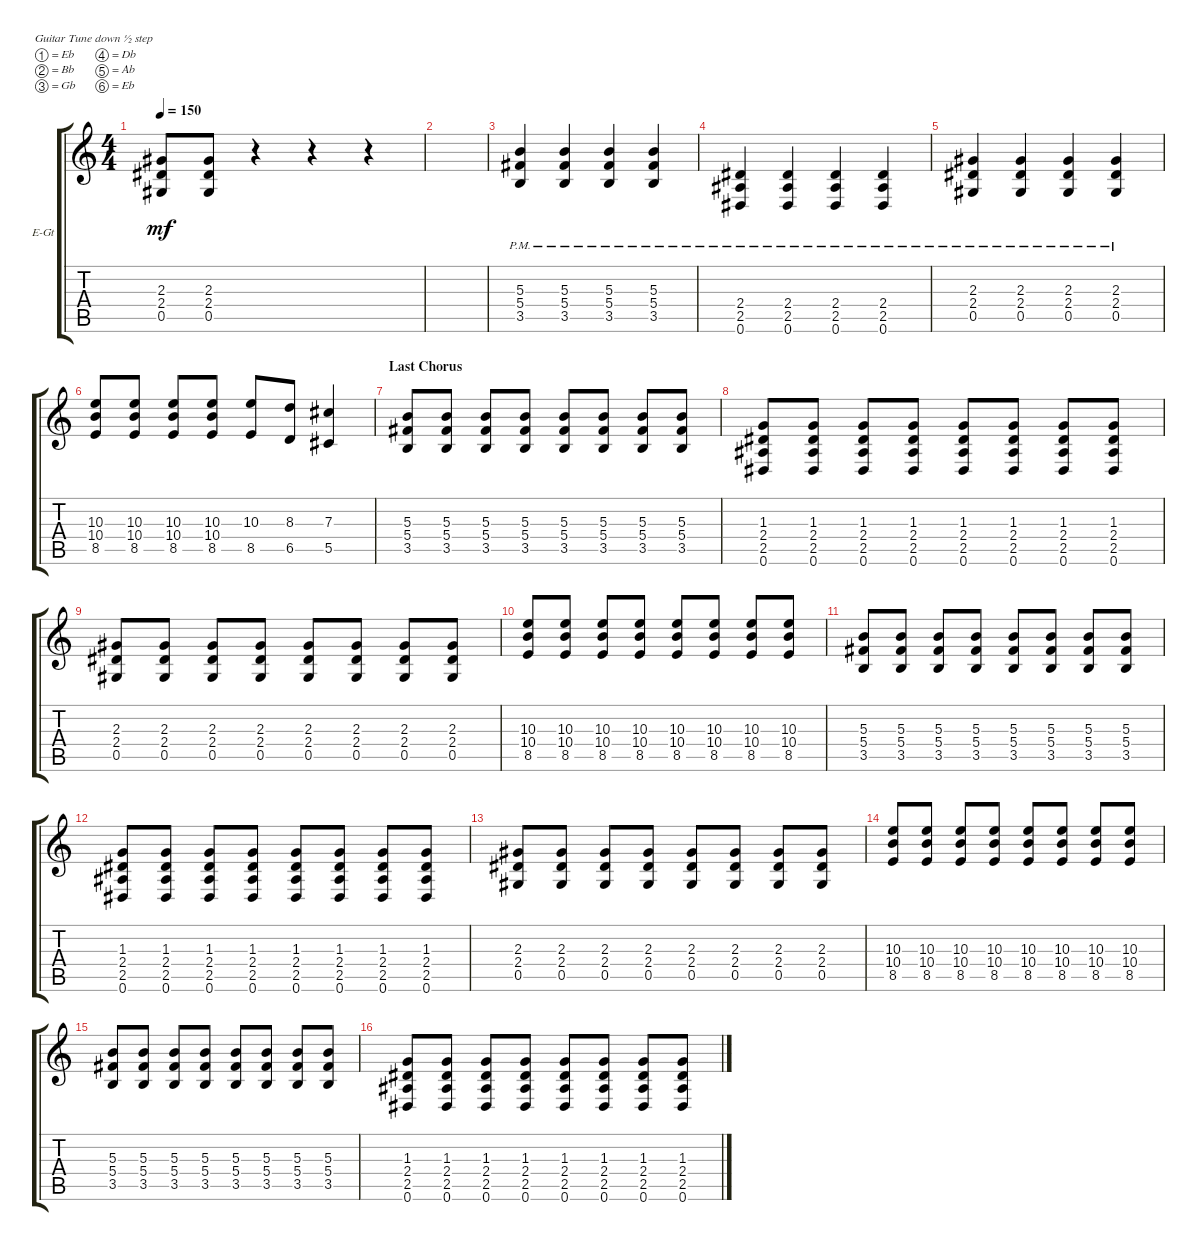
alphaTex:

\defaultSystemsLayout 4
\bracketExtendMode groupsimilarinstruments
\firstSystemTrackNameOrientation horizontal
\otherSystemsTrackNameOrientation horizontal
\track ("Electric Guitar" "E-Gt") {instrument distortionguitar}
\staff {score tabs}
\tuning (Eb4 Bb3 Gb3 Db3 Ab2 Eb2)
\ts (4 4)
\tempo 150
\clef g2
\ks c
(0.5 2.4 2.3).8{dy mf} (2.3 2.4 0.5).8 r.4 r.4 r.4 |
|
(3.5{pm} 5.4{pm} 5.3{pm}).4 (3.5{pm} 5.4{pm} 5.3{pm}).4 (3.5{pm} 5.4{pm} 5.3{pm}).4 (3.5{pm} 5.4{pm} 5.3{pm}).4 |
(0.6{pm} 2.4{pm} 2.5{pm}).4 (0.6{pm} 2.4{pm} 2.5{pm}).4 (0.6{pm} 2.4{pm} 2.5{pm}).4 (0.6{pm} 2.4{pm} 2.5{pm}).4 |
(0.5{pm} 2.4{pm} 2.3{pm}).4 (0.5{pm} 2.4{pm} 2.3{pm}).4 (0.5{pm} 2.4{pm} 2.3{pm}).4 (0.5{pm} 2.4{pm} 2.3{pm}).4 |
(8.5 10.4 10.3).8 (8.5 10.4 10.3).8 (8.5 10.4 10.3).8 (8.5 10.4 10.3).8 (8.5 10.3).8 (6.5 8.3).8 (5.5 7.3).4 |
\section ("" "Last Chorus")
(3.5 5.4 5.3).8 (3.5 5.4 5.3).8 (3.5 5.4 5.3).8 (3.5 5.4 5.3).8 (3.5 5.4 5.3).8 (3.5 5.4 5.3).8 (3.5 5.4 5.3).8 (3.5 5.4 5.3).8 |
(2.5 0.6 2.4 1.3).8 (0.6 2.5 2.4 1.3).8 (0.6 2.5 2.4 1.3).8 (0.6 2.5 2.4 1.3).8 (0.6 2.5 2.4 1.3).8 (0.6 2.5 2.4 1.3).8 (0.6 2.5 2.4 1.3).8 (0.6 2.5 2.4 1.3).8 |
(0.5 2.4 2.3).8 (0.5 2.4 2.3).8 (0.5 2.4 2.3).8 (0.5 2.4 2.3).8 (0.5 2.4 2.3).8 (0.5 2.4 2.3).8 (0.5 2.4 2.3).8 (0.5 2.4 2.3).8 |
(8.5 10.4 10.3).8 (8.5 10.4 10.3).8 (8.5 10.4 10.3).8 (8.5 10.4 10.3).8 (8.5 10.4 10.3).8 (8.5 10.4 10.3).8 (8.5 10.4 10.3).8 (8.5 10.4 10.3).8 |
(3.5 5.4 5.3).8 (3.5 5.4 5.3).8 (3.5 5.4 5.3).8 (3.5 5.4 5.3).8 (3.5 5.4 5.3).8 (3.5 5.4 5.3).8 (3.5 5.4 5.3).8 (3.5 5.4 5.3).8 |
(2.5 0.6 2.4 1.3).8 (0.6 2.5 2.4 1.3).8 (0.6 2.5 2.4 1.3).8 (0.6 2.5 2.4 1.3).8 (0.6 2.5 2.4 1.3).8 (0.6 2.5 2.4 1.3).8 (0.6 2.5 2.4 1.3).8 (0.6 2.5 2.4 1.3).8 |
(0.5 2.4 2.3).8 (0.5 2.4 2.3).8 (0.5 2.4 2.3).8 (0.5 2.4 2.3).8 (0.5 2.4 2.3).8 (0.5 2.4 2.3).8 (0.5 2.4 2.3).8 (0.5 2.4 2.3).8 |
(8.5 10.4 10.3).8 (8.5 10.4 10.3).8 (8.5 10.4 10.3).8 (8.5 10.4 10.3).8 (8.5 10.4 10.3).8 (8.5 10.4 10.3).8 (8.5 10.4 10.3).8 (8.5 10.4 10.3).8 |
(3.5 5.4 5.3).8 (3.5 5.4 5.3).8 (3.5 5.4 5.3).8 (3.5 5.4 5.3).8 (3.5 5.4 5.3).8 (3.5 5.4 5.3).8 (3.5 5.4 5.3).8 (3.5 5.4 5.3).8 |
(2.5 0.6 2.4 1.3).8 (0.6 2.5 2.4 1.3).8 (0.6 2.5 2.4 1.3).8 (0.6 2.5 2.4 1.3).8 (0.6 2.5 2.4 1.3).8 (0.6 2.5 2.4 1.3).8 (0.6 2.5 2.4 1.3).8 (0.6 2.5 2.4 1.3).8
